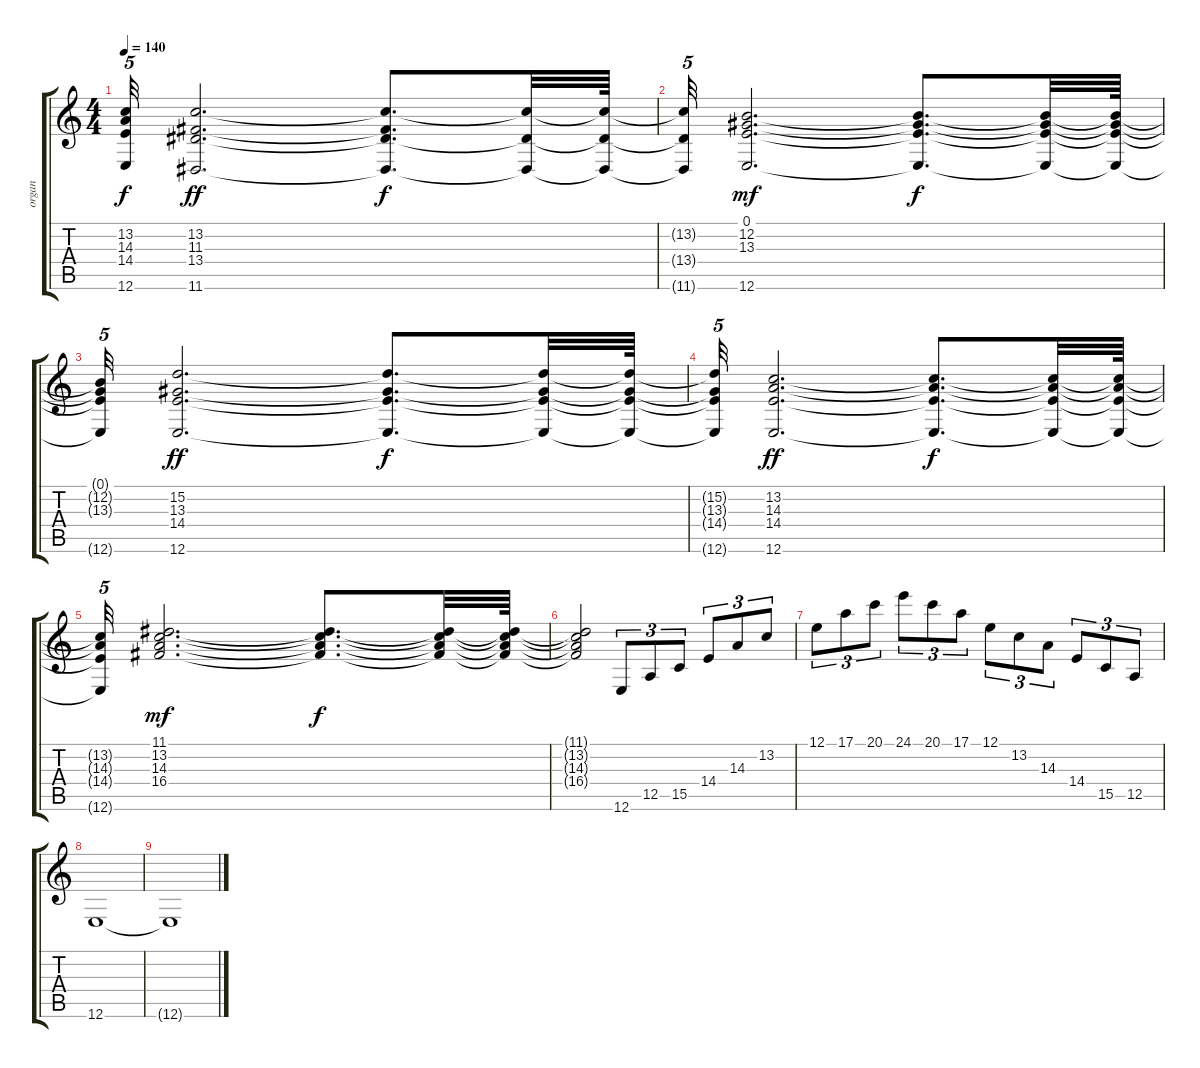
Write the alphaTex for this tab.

\track ("organ" "organ") {instrument churchorgan}
\staff {score tabs}
\tuning (E4 B3 G3 D3 A2 E2) {hide}
\ts (4 4)
\tempo 140
\clef g2
\ks c
(13.2{t} 14.3{t} 14.4{t} 12.6{t}).32{tu (5 4) dy f} (13.2 11.3 13.4 11.6).2{d dy ff} (13.2{t} 11.3{t} 13.4{t} 11.6{t}).8{d dy f} (13.2{t} 13.4{t} 11.6{t}).32 (13.2{t} 13.4{t} 11.6{t}).64 |
(13.2{t} 13.4{t} 11.6{t}).32{tu (5 4)} (0.1 12.2 13.3 12.6).2{d dy mf} (0.1{t} 12.2{t} 13.3{t} 12.6{t}).8{d dy f} (0.1{t} 12.2{t} 13.3{t} 12.6{t}).32 (0.1{t} 12.2{t} 13.3{t} 12.6{t}).64 |
(0.1{t} 12.2{t} 13.3{t} 12.6{t}).32{tu (5 4)} (15.2 13.3 14.4 12.6).2{d dy ff} (15.2{t} 13.3{t} 14.4{t} 12.6{t}).8{d dy f} (15.2{t} 13.3{t} 14.4{t} 12.6{t}).32 (15.2{t} 13.3{t} 14.4{t} 12.6{t}).64 |
(15.2{t} 13.3{t} 14.4{t} 12.6{t}).32{tu (5 4)} (13.2 14.3 14.4 12.6).2{d dy ff} (13.2{t} 14.3{t} 14.4{t} 12.6{t}).8{d dy f} (13.2{t} 14.3{t} 14.4{t} 12.6{t}).32 (13.2{t} 14.3{t} 14.4{t} 12.6{t}).64 |
(13.2{t} 14.3{t} 14.4{t} 12.6{t}).32{tu (5 4)} (11.1 13.2 14.3 16.4).2{d dy mf} (11.1{t} 13.2{t} 14.3{t} 16.4{t}).8{d dy f} (11.1{t} 13.2{t} 14.3{t} 16.4{t}).32 (11.1{t} 13.2{t} 14.3{t} 16.4{t}).64 |
(11.1{t} 13.2{t} 14.3{t} 16.4{t}).2 12.6.8{tu (3 2)} 12.5.8{tu (3 2)} 15.5.8{tu (3 2)} 14.4.8{tu (3 2)} 14.3.8{tu (3 2)} 13.2.8{tu (3 2)} |
12.1.8{tu (3 2)} 17.1.8{tu (3 2)} 20.1.8{tu (3 2)} 24.1.8{tu (3 2)} 20.1.8{tu (3 2)} 17.1.8{tu (3 2)} 12.1.8{tu (3 2)} 13.2.8{tu (3 2)} 14.3.8{tu (3 2)} 14.4.8{tu (3 2)} 15.5.8{tu (3 2)} 12.5.8{tu (3 2)} |
12.6.1 |
12.6{t}.1
